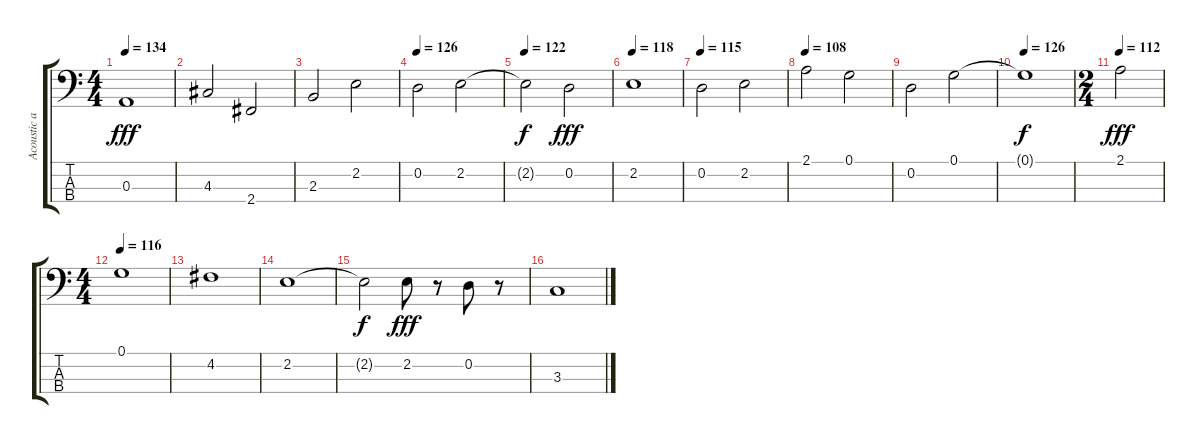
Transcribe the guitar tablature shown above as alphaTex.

\track ("Acoustic and Electric Basses" "Acoustic a") {instrument fretlessbass}
\staff {score tabs}
\tuning (G2 D2 A1 E1) {hide}
\ts (4 4)
\tempo 134
\clef f4
\ks c
0.3.1{dy fff} |
4.3.2 2.4.2 |
2.3.2 2.2.2 |
\tempo 126
0.2.2 2.2.2 |
\tempo 122
2.2{t}.2{dy f} 0.2.2{dy fff} |
\tempo 118
2.2.1 |
\tempo 115
0.2.2 2.2.2 |
\tempo 108
2.1.2{volume 14 balance 8 instrument fretlessbass} 0.1.2 |
0.2.2 0.1.2 |
\tempo 126
0.1{t}.1{dy f} |
\ts (2 4)
\tempo 112
2.1.2{dy fff} |
\ts (4 4)
\tempo 116
0.1.1 |
4.2.1 |
2.2.1 |
2.2{t}.2{dy f} 2.2.8{dy fff} r.8 0.2.8 r.8 |
3.3.1
